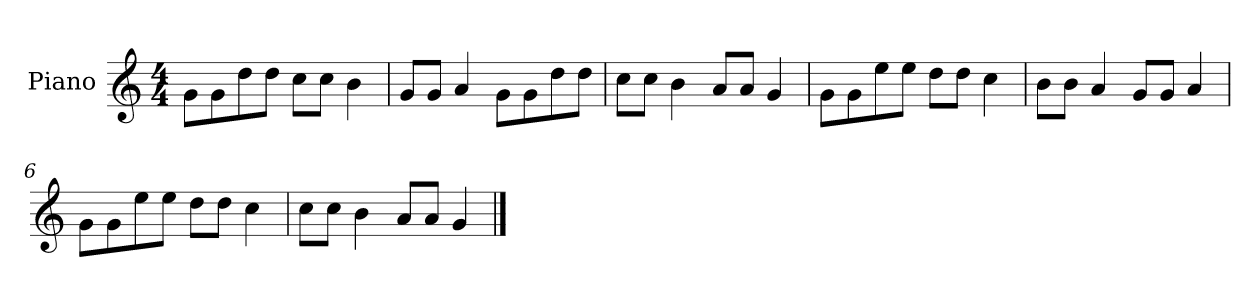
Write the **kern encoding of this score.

**kern
*part1
*staff1
*I"Piano
*I'P-no
*clefG2
*k[]
*M4/4
*MM90
=1
8g\L
8g\
8dd\
8dd\J
8cc\L
8cc\J
4b\
=2
8g/L
8g/J
4a/
8g\L
8g\
8dd\
8dd\J
=3
8cc\L
8cc\J
4b\
8a/L
8a/J
4g/
=4
8g\L
8g\
8ee\
8ee\J
8dd\L
8dd\J
4cc\
=5
8b\L
8b\J
4a/
8g/L
8g/J
4a/
=6
8g\L
8g\
8ee\
8ee\J
8dd\L
8dd\J
4cc\
!!LO:LB:g=z
=7
8cc\L
8cc\J
4b\
8a/L
8a/J
4g/
==
*-
